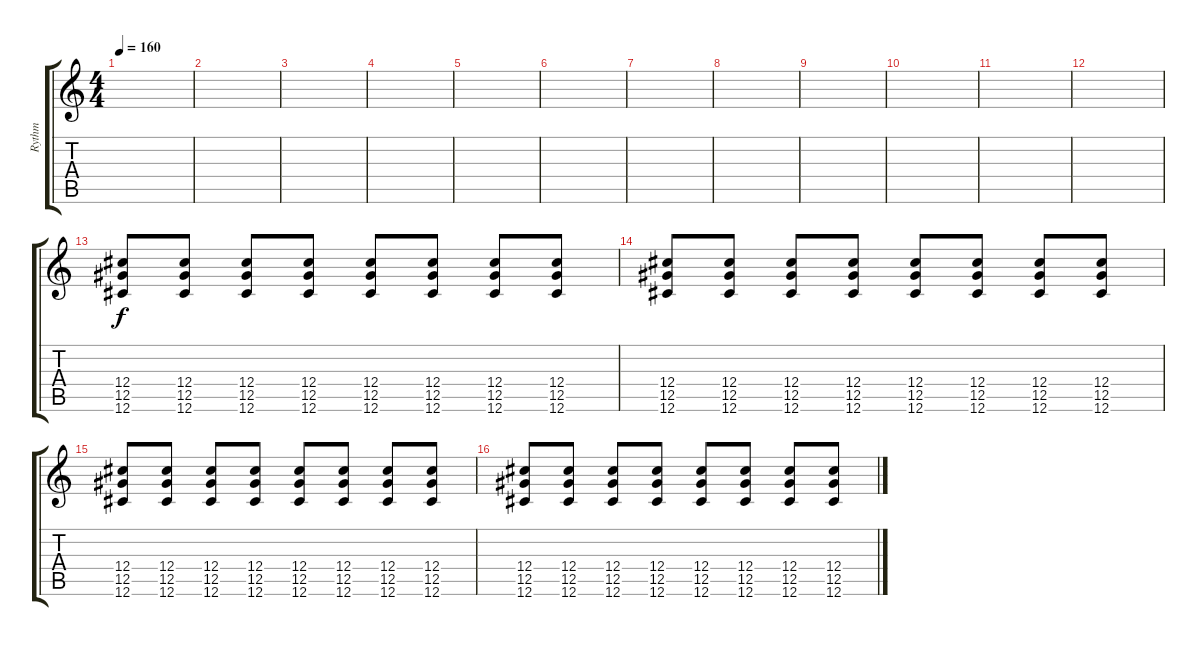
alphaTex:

\track ("Rythm" "Rythm") {instrument distortionguitar}
\staff {score tabs}
\tuning (Eb4 Bb3 Gb3 Db3 Ab2 Db2) {hide}
\ts (4 4)
\tempo 160
\clef g2
\ks c
|
|
|
|
|
|
|
|
|
|
|
|
(12.4 12.5 12.6).8{volume 13} (12.4 12.5 12.6).8 (12.4 12.5 12.6).8 (12.4 12.5 12.6).8 (12.4 12.5 12.6).8 (12.4 12.5 12.6).8 (12.4 12.5 12.6).8 (12.4 12.5 12.6).8 |
(12.4 12.5 12.6).8 (12.4 12.5 12.6).8 (12.4 12.5 12.6).8 (12.4 12.5 12.6).8 (12.4 12.5 12.6).8 (12.4 12.5 12.6).8 (12.4 12.5 12.6).8 (12.4 12.5 12.6).8 |
(12.4 12.5 12.6).8{volume 13} (12.4 12.5 12.6).8 (12.4 12.5 12.6).8 (12.4 12.5 12.6).8 (12.4 12.5 12.6).8 (12.4 12.5 12.6).8 (12.4 12.5 12.6).8 (12.4 12.5 12.6).8 |
(12.4 12.5 12.6).8 (12.4 12.5 12.6).8 (12.4 12.5 12.6).8 (12.4 12.5 12.6).8 (12.4 12.5 12.6).8 (12.4 12.5 12.6).8 (12.4 12.5 12.6).8 (12.4 12.5 12.6).8
